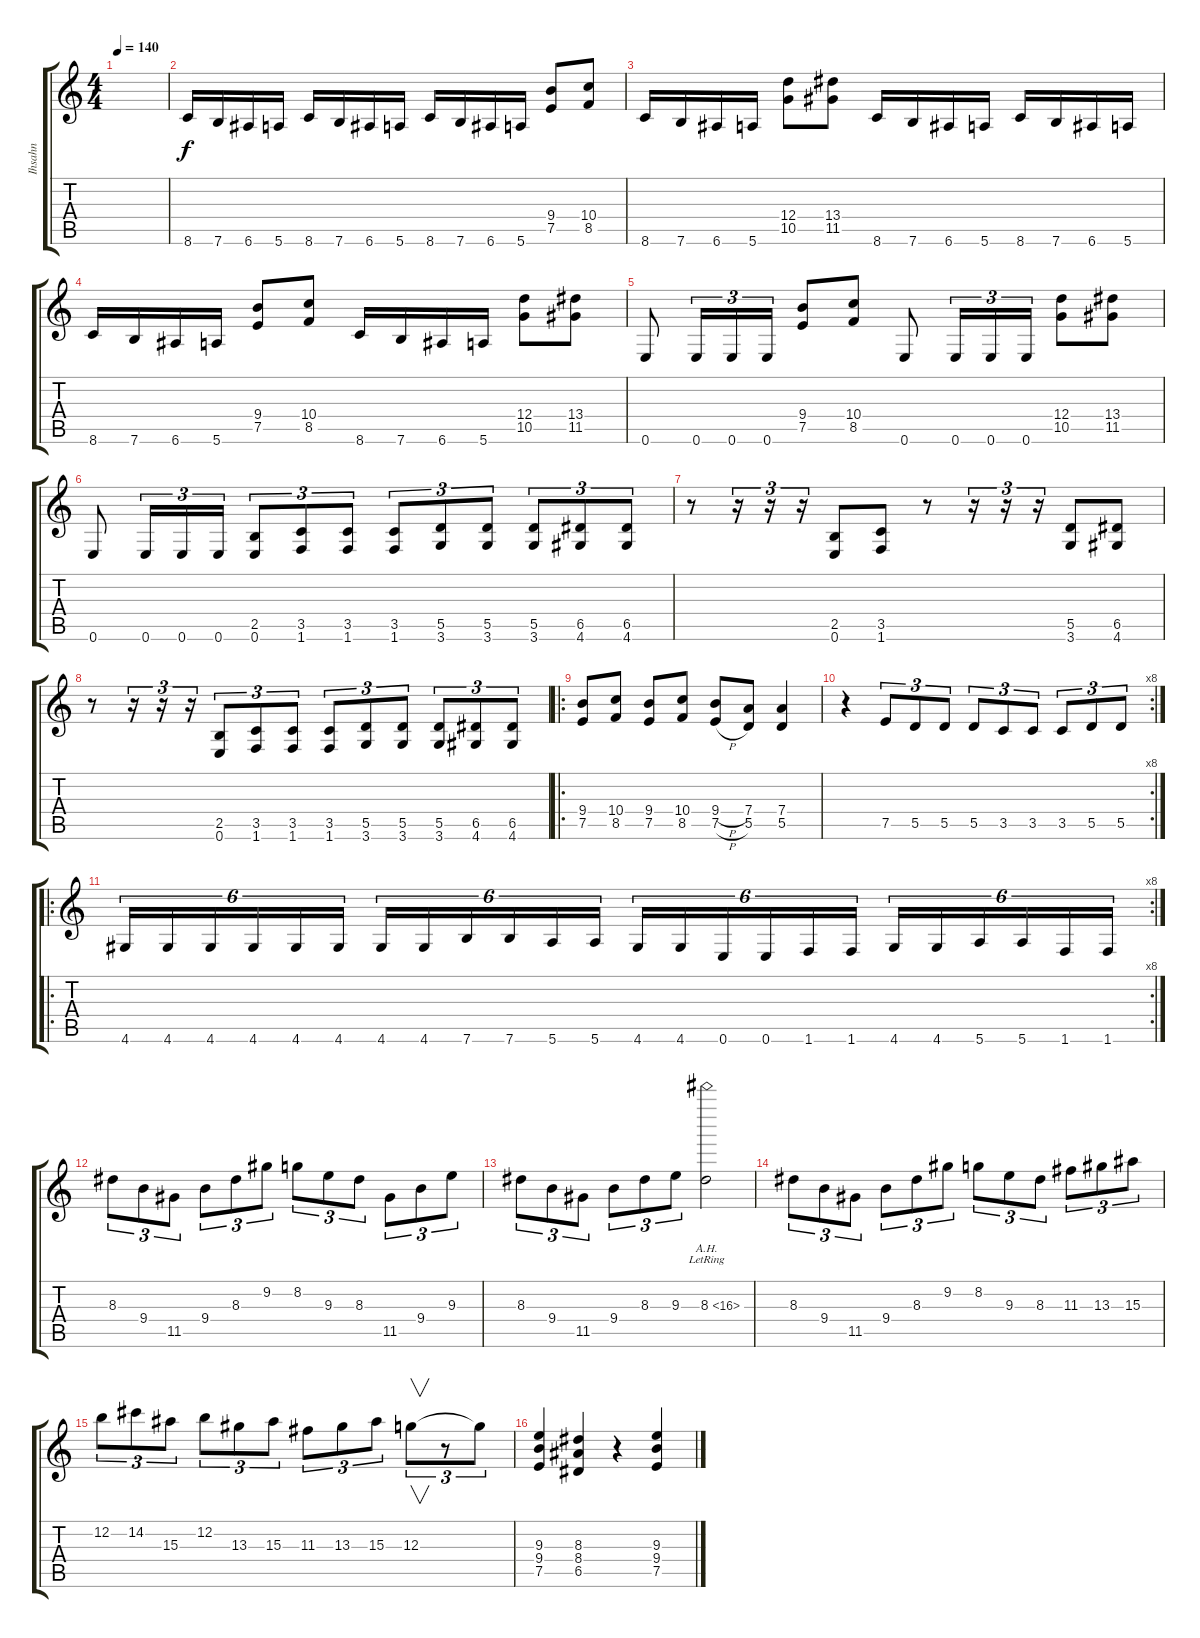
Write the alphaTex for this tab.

\track ("Ihsahn" "Ihsahn") {instrument distortionguitar}
\staff {score tabs}
\tuning (E4 B3 G3 D3 A2 E2) {hide}
\ts (4 4)
\tempo 140
\clef g2
\ks c
|
8.6.16 7.6.16 6.6.16 5.6.16 8.6.16 7.6.16 6.6.16 5.6.16 8.6.16 7.6.16 6.6.16 5.6.16 (9.4 7.5).8 (10.4 8.5).8 |
8.6.16 7.6.16 6.6.16 5.6.16 (12.4 10.5).8 (13.4 11.5).8 8.6.16 7.6.16 6.6.16 5.6.16 8.6.16 7.6.16 6.6.16 5.6.16 |
8.6.16 7.6.16 6.6.16 5.6.16 (9.4 7.5).8 (10.4 8.5).8 8.6.16 7.6.16 6.6.16 5.6.16 (12.4 10.5).8 (13.4 11.5).8 |
0.6.8 0.6.16{tu (3 2)} 0.6.16{tu (3 2)} 0.6.16{tu (3 2)} (9.4 7.5).8 (10.4 8.5).8 0.6.8 0.6.16{tu (3 2)} 0.6.16{tu (3 2)} 0.6.16{tu (3 2)} (12.4 10.5).8 (13.4 11.5).8 |
0.6.8 0.6.16{tu (3 2)} 0.6.16{tu (3 2)} 0.6.16{tu (3 2)} (2.5 0.6).8{tu (3 2)} (3.5 1.6).8{tu (3 2)} (3.5 1.6).8{tu (3 2)} (3.5 1.6).8{tu (3 2)} (5.5 3.6).8{tu (3 2)} (5.5 3.6).8{tu (3 2)} (5.5 3.6).8{tu (3 2)} (6.5 4.6).8{tu (3 2)} (6.5 4.6).8{tu (3 2)} |
r.8 r.16{tu (3 2)} r.16{tu (3 2)} r.16{tu (3 2)} (2.5 0.6).8 (3.5 1.6).8 r.8 r.16{tu (3 2)} r.16{tu (3 2)} r.16{tu (3 2)} (5.5 3.6).8 (6.5 4.6).8 |
r.8 r.16{tu (3 2)} r.16{tu (3 2)} r.16{tu (3 2)} (2.5 0.6).8{tu (3 2)} (3.5 1.6).8{tu (3 2)} (3.5 1.6).8{tu (3 2)} (3.5 1.6).8{tu (3 2)} (5.5 3.6).8{tu (3 2)} (5.5 3.6).8{tu (3 2)} (5.5 3.6).8{tu (3 2)} (6.5 4.6).8{tu (3 2)} (6.5 4.6).8{tu (3 2)} |
\ro
(9.4 7.5).8 (10.4 8.5).8 (9.4 7.5).8 (10.4 8.5).8 (9.4{h} 7.5{h}).8 (7.4 5.5).8 (7.4 5.5).4 |
\rc 8
r.4 7.5.8{tu (3 2)} 5.5.8{tu (3 2)} 5.5.8{tu (3 2)} 5.5.8{tu (3 2)} 3.5.8{tu (3 2)} 3.5.8{tu (3 2)} 3.5.8{tu (3 2)} 5.5.8{tu (3 2)} 5.5.8{tu (3 2)} |
\ro
\rc 8
4.6.16{tu (6 4)} 4.6.16{tu (6 4)} 4.6.16{tu (6 4)} 4.6.16{tu (6 4)} 4.6.16{tu (6 4)} 4.6.16{tu (6 4)} 4.6.16{tu (6 4)} 4.6.16{tu (6 4)} 7.6.16{tu (6 4)} 7.6.16{tu (6 4)} 5.6.16{tu (6 4)} 5.6.16{tu (6 4)} 4.6.16{tu (6 4)} 4.6.16{tu (6 4)} 0.6.16{tu (6 4)} 0.6.16{tu (6 4)} 1.6.16{tu (6 4)} 1.6.16{tu (6 4)} 4.6.16{tu (6 4)} 4.6.16{tu (6 4)} 5.6.16{tu (6 4)} 5.6.16{tu (6 4)} 1.6.16{tu (6 4)} 1.6.16{tu (6 4)} |
8.3.8{tu (3 2)} 9.4.8{tu (3 2)} 11.5.8{tu (3 2)} 9.4.8{tu (3 2)} 8.3.8{tu (3 2)} 9.2.8{tu (3 2)} 8.2.8{tu (3 2)} 9.3.8{tu (3 2)} 8.3.8{tu (3 2)} 11.5.8{tu (3 2)} 9.4.8{tu (3 2)} 9.3.8{tu (3 2)} |
8.3.8{tu (3 2)} 9.4.8{tu (3 2)} 11.5.8{tu (3 2)} 9.4.8{tu (3 2)} 8.3.8{tu (3 2)} 9.3.8{tu (3 2)} 8.3{ah 8 lr}.2 |
8.3.8{tu (3 2)} 9.4.8{tu (3 2)} 11.5.8{tu (3 2)} 9.4.8{tu (3 2)} 8.3.8{tu (3 2)} 9.2.8{tu (3 2)} 8.2.8{tu (3 2)} 9.3.8{tu (3 2)} 8.3.8{tu (3 2)} 11.3.8{tu (3 2)} 13.3.8{tu (3 2)} 15.3.8{tu (3 2)} |
12.2.8{tu (3 2)} 14.2.8{tu (3 2)} 15.3.8{tu (3 2)} 12.2.8{tu (3 2)} 13.3.8{tu (3 2)} 15.3.8{tu (3 2)} 11.3.8{tu (3 2)} 13.3.8{tu (3 2)} 15.3.8{tu (3 2)} 12.3.8{v tu (3 2)} r.8{tu (3 2)} 12.3{t}.8{tu (3 2)} |
(9.3 9.4 7.5).4 (8.3 8.4 6.5).4 r.4 (9.3 9.4 7.5).4
